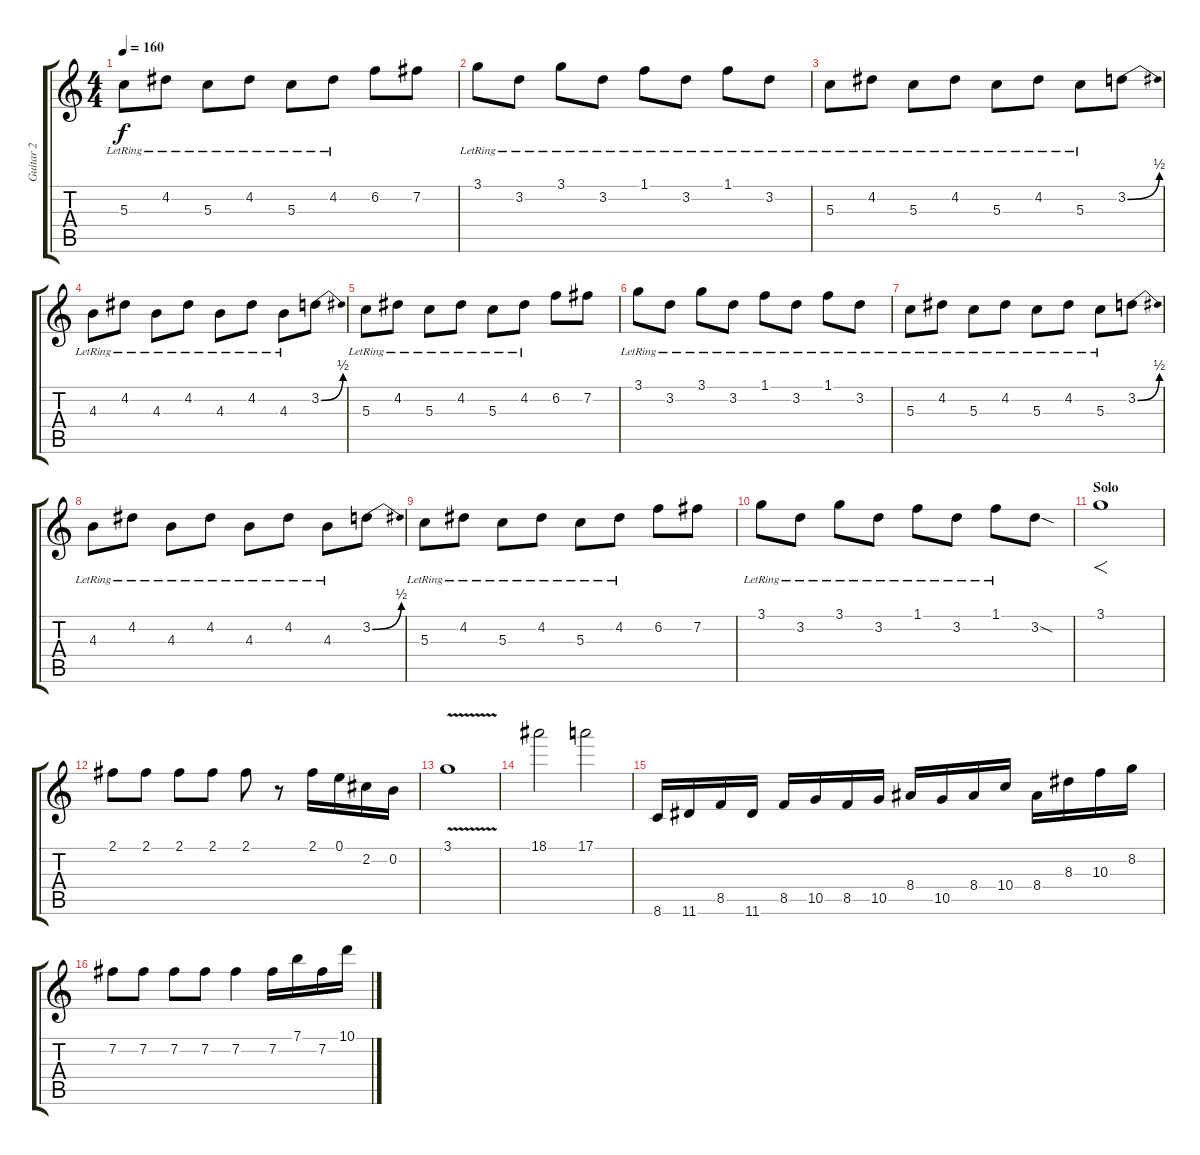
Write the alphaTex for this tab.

\track ("Guitar 2" "Guitar 2") {instrument distortionguitar}
\staff {score tabs}
\tuning (E4 B3 G3 D3 A2 E2) {hide}
\ts (4 4)
\tempo 160
\clef g2
\ks c
5.3{lr}.8{dy f} 4.2{lr}.8 5.3{lr}.8 4.2{lr}.8 5.3{lr}.8 4.2{lr}.8 6.2.8 7.2.8 |
3.1{lr}.8 3.2{lr}.8 3.1{lr}.8 3.2{lr}.8 1.1{lr}.8 3.2{lr}.8 1.1{lr}.8 3.2{lr}.8 |
5.3{lr}.8 4.2{lr}.8 5.3{lr}.8 4.2{lr}.8 5.3{lr}.8 4.2{lr}.8 5.3{lr}.8 3.2{be (bend 0 0 60 2)}.8 |
4.3{lr}.8 4.2{lr}.8 4.3{lr}.8 4.2{lr}.8 4.3{lr}.8 4.2{lr}.8 4.3{lr}.8 3.2{be (bend 0 0 60 2)}.8 |
5.3{lr}.8 4.2{lr}.8 5.3{lr}.8 4.2{lr}.8 5.3{lr}.8 4.2{lr}.8 6.2.8 7.2.8 |
3.1{lr}.8 3.2{lr}.8 3.1{lr}.8 3.2{lr}.8 1.1{lr}.8 3.2{lr}.8 1.1{lr}.8 3.2{lr}.8 |
5.3{lr}.8 4.2{lr}.8 5.3{lr}.8 4.2{lr}.8 5.3{lr}.8 4.2{lr}.8 5.3{lr}.8 3.2{be (bend 0 0 60 2)}.8 |
4.3{lr}.8 4.2{lr}.8 4.3{lr}.8 4.2{lr}.8 4.3{lr}.8 4.2{lr}.8 4.3{lr}.8 3.2{be (bend 0 0 60 2)}.8 |
5.3{lr}.8 4.2{lr}.8 5.3{lr}.8 4.2{lr}.8 5.3{lr}.8 4.2{lr}.8 6.2.8 7.2.8 |
3.1{lr}.8 3.2{lr}.8 3.1{lr}.8 3.2{lr}.8 1.1{lr}.8 3.2{lr}.8 1.1{lr}.8 3.2{sod}.8 |
\section ("" "Solo")
3.1.1{f volume 16 instrument distortionguitar} |
2.1.8 2.1.8 2.1.8 2.1.8 2.1.8 r.8 2.1.16 0.1.16 2.2.16 0.2.16 |
3.1{v}.1 |
18.1.2 17.1.2 |
8.6.16 11.6.16 8.5.16 11.6.16 8.5.16 10.5.16 8.5.16 10.5.16 8.4.16 10.5.16 8.4.16 10.4.16 8.4.16 8.3.16 10.3.16 8.2.16 |
7.2.8 7.2.8 7.2.8 7.2.8 7.2.4 7.2.16 7.1.16 7.2.16 10.1{ss}.16
